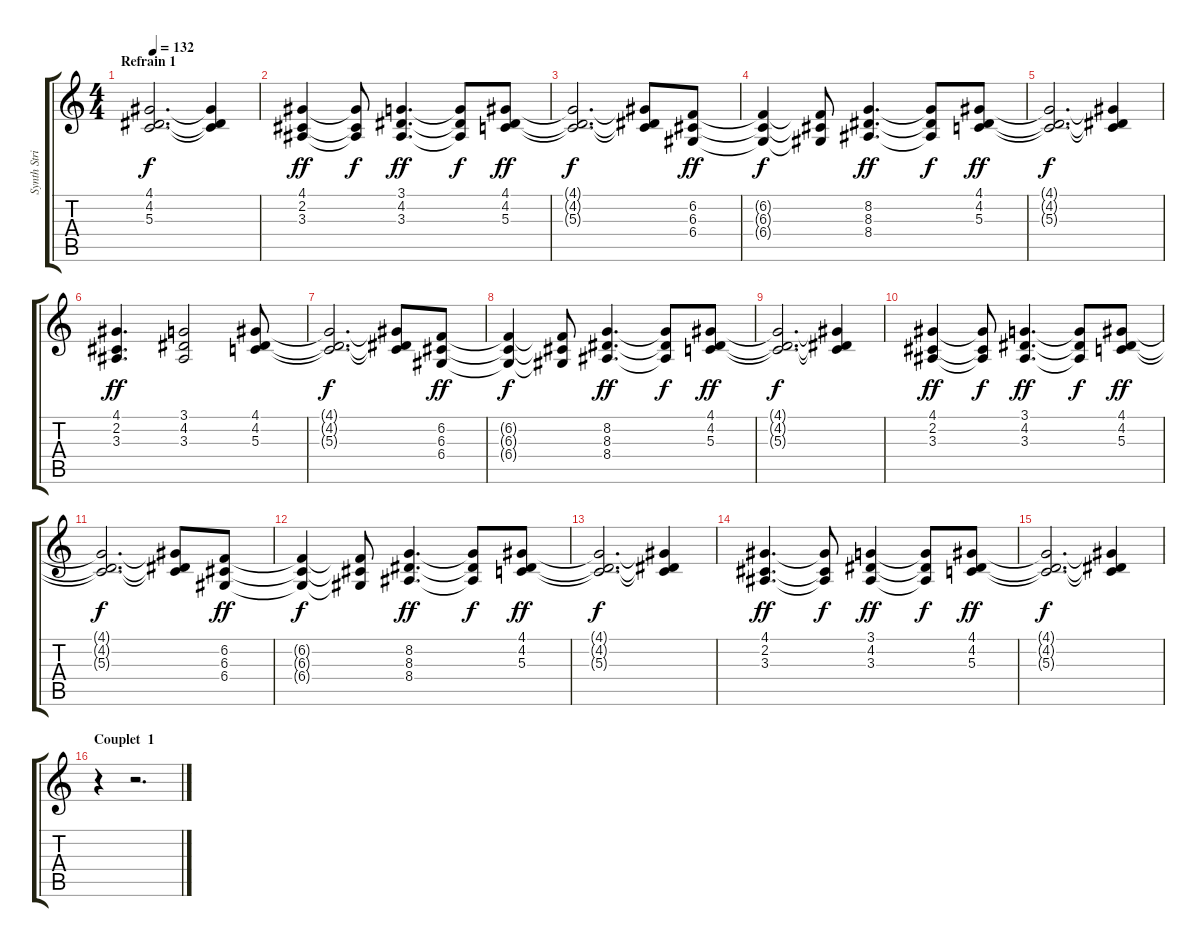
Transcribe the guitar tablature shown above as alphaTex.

\track ("Synth Strings" "Synth Stri") {instrument synthstrings1}
\staff {score tabs}
\tuning (E4 B3 G3 D3 A2 E2) {hide}
\ts (4 4)
\section ("" "Refrain 1")
\tempo 132
\clef g2
\ks c
(4.1{t} 4.2{t} 5.3{t}).2{d dy f} (4.1{t} 4.2{t} 5.3{t}).4 |
(4.1 2.2 3.3).4{dy ff} (4.1{t} 2.2{t} 3.3{t}).8{dy f} (3.1 4.2 3.3).4{d dy ff} (3.1{t} 4.2{t} 3.3{t}).8{dy f} (4.1 4.2 5.3).8{dy ff} |
(4.1{t} 4.2{t} 5.3{t}).2{d dy f} (4.1{t} 4.2{t} 5.3{t}).8 (6.2 6.3 6.4).8{dy ff} |
(6.2{t} 6.3{t} 6.4{t}).4{dy f} (6.2{t} 6.3{t} 6.4{t}).8 (8.2 8.3 8.4).4{d dy ff} (8.2{t} 8.3{t} 8.4{t}).8{dy f} (4.1 4.2 5.3).8{dy ff} |
(4.1{t} 4.2{t} 5.3{t}).2{d dy f} (4.1{t} 4.2{t} 5.3{t}).4 |
(4.1 2.2 3.3).4{d dy ff} (3.1 4.2 3.3).2 (4.1 4.2 5.3).8 |
(4.1{t} 4.2{t} 5.3{t}).2{d dy f} (4.1{t} 4.2{t} 5.3{t}).8 (6.2 6.3 6.4).8{dy ff} |
(6.2{t} 6.3{t} 6.4{t}).4{dy f} (6.2{t} 6.3{t} 6.4{t}).8 (8.2 8.3 8.4).4{d dy ff} (8.2{t} 8.3{t} 8.4{t}).8{dy f} (4.1 4.2 5.3).8{dy ff} |
(4.1{t} 4.2{t} 5.3{t}).2{d dy f} (4.1{t} 4.2{t} 5.3{t}).4 |
(4.1 2.2 3.3).4{dy ff} (4.1{t} 2.2{t} 3.3{t}).8{dy f} (3.1 4.2 3.3).4{d dy ff} (3.1{t} 4.2{t} 3.3{t}).8{dy f} (4.1 4.2 5.3).8{dy ff} |
(4.1{t} 4.2{t} 5.3{t}).2{d dy f} (4.1{t} 4.2{t} 5.3{t}).8 (6.2 6.3 6.4).8{dy ff} |
(6.2{t} 6.3{t} 6.4{t}).4{dy f} (6.2{t} 6.3{t} 6.4{t}).8 (8.2 8.3 8.4).4{d dy ff} (8.2{t} 8.3{t} 8.4{t}).8{dy f} (4.1 4.2 5.3).8{dy ff} |
(4.1{t} 4.2{t} 5.3{t}).2{d dy f} (4.1{t} 4.2{t} 5.3{t}).4 |
(4.1 2.2 3.3).4{d dy ff} (4.1{t} 2.2{t} 3.3{t}).8{dy f} (3.1 4.2 3.3).4{dy ff} (3.1{t} 4.2{t} 3.3{t}).8{dy f} (4.1 4.2 5.3).8{dy ff} |
(4.1{t} 4.2{t} 5.3{t}).2{d dy f} (4.1{t} 4.2{t} 5.3{t}).4 |
\section ("" "Couplet  1")
r.4 r.2{d}
